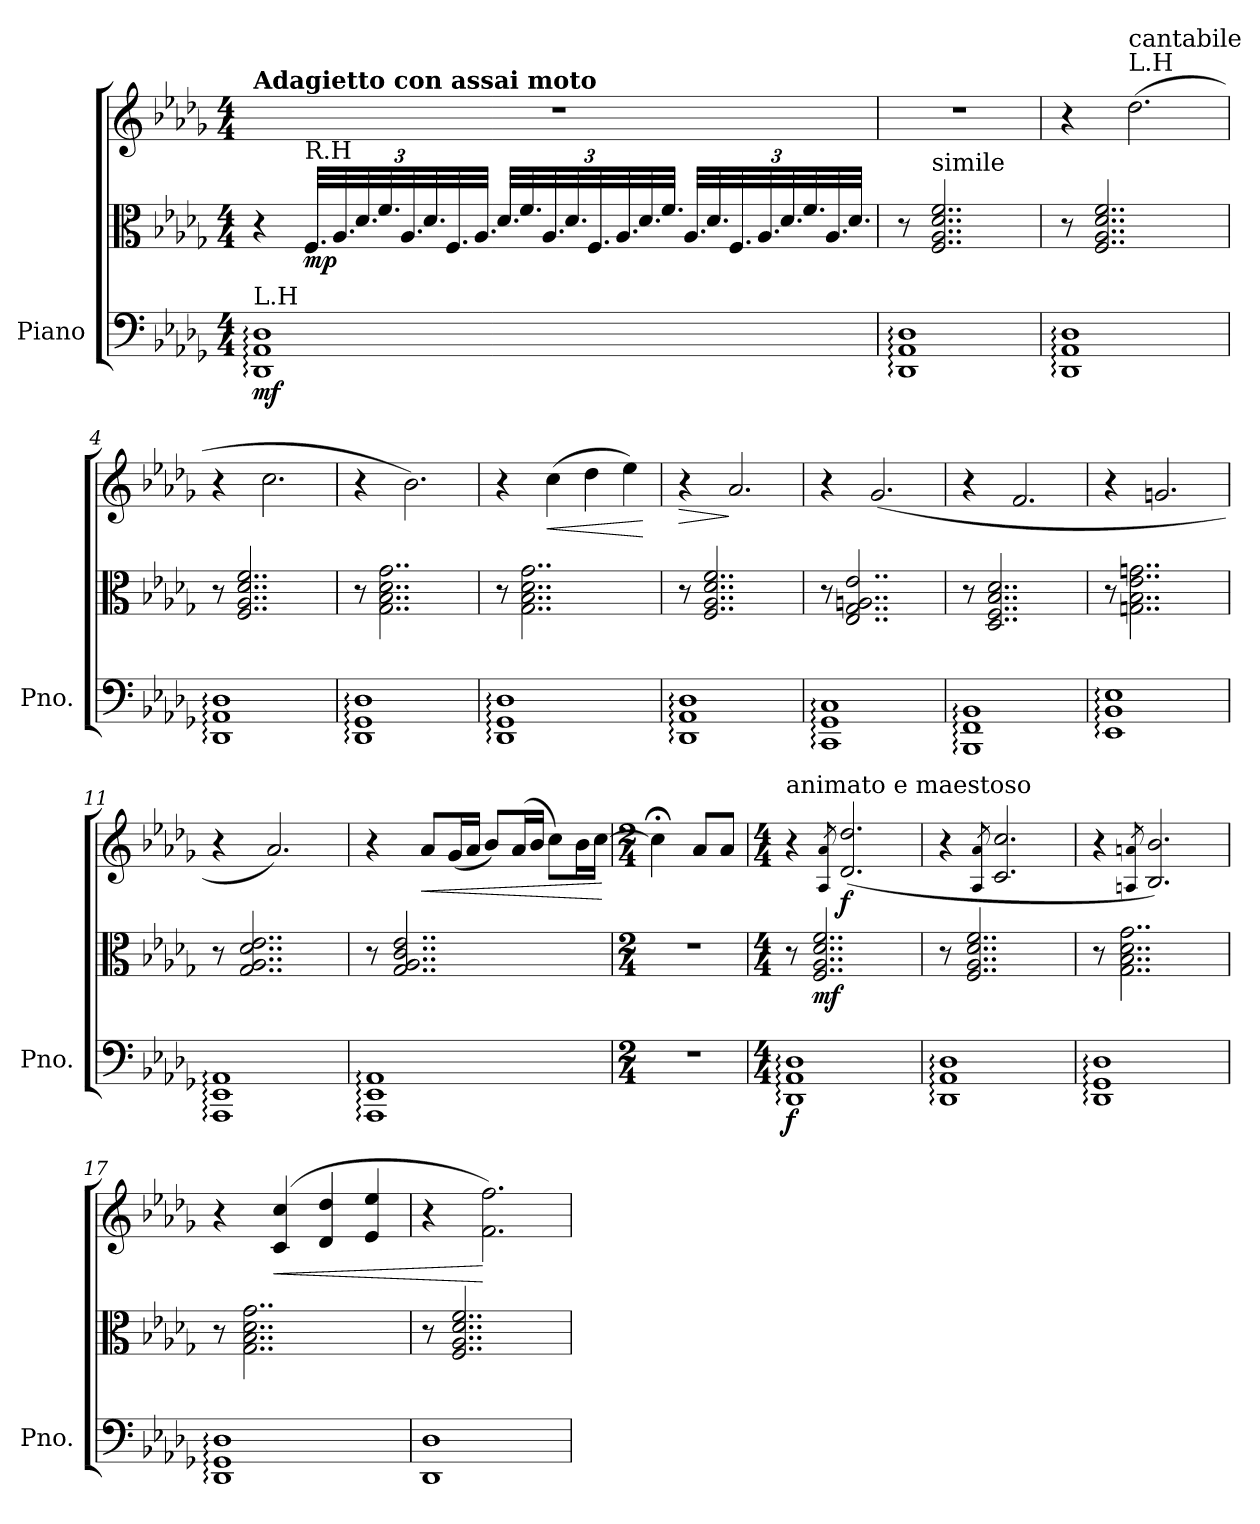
**kern	**kern	**kern	**dynam
*part1	*part1	*part1	*part1
*staff3	*staff2	*staff1	*staff1/2/3
*I"Piano	*	*	*
*I'Pno.	*	*	*
*clefF4	*clefC3	*clefG2	*
*k[b-e-a-d-g-]	*k[b-e-a-d-g-]	*k[b-e-a-d-g-]	*
*M4/4	*M4/4	*M4/4	*
=1	=1	=1	=1
!	!	!LO:TX:a:B:t=Adagietto con assai moto	!
!LO:TX:a:t=L.H	!	!	!
!	!	!	!LO:DY:b=3
1DD-: 1AA-: 1D-:	4r	1r	mf
*	*Xbrackettup	*	*
!	!LO:TX:a:t=R.H	!	!
!	!	!	!LO:DY:b=2
.	48.F/LLL	.	mp
.	48.A-/	.	.
.	48.d-/	.	.
.	48.f/	.	.
.	48.A-/	.	.
.	48.d-/	.	.
.	48.F/	.	.
.	48.A-/JJJ	.	.
.	48.d-/LLL	.	.
.	48.f/	.	.
.	48.A-/	.	.
.	48.d-/	.	.
.	48.F/	.	.
.	48.A-/	.	.
.	48.d-/	.	.
.	48.f/JJJ	.	.
.	48.A-/LLL	.	.
.	48.d-/	.	.
.	48.F/	.	.
.	48.A-/	.	.
.	48.d-/	.	.
.	48.f/	.	.
.	48.A-/	.	.
.	48.d-/JJJ	.	.
=2	=2	=2	=2
1DD-: 1AA-: 1D-:	8r	1r	.
!	!LO:TX:a:t=simile	!	!
.	2..F/ 2..A-/ 2..d-/ 2..f/	.	.
=3	=3	=3	=3
1DD-: 1AA-: 1D-:	8r	4r	.
.	2..F/ 2..A-/ 2..d-/ 2..f/	.	.
!	!	!LO:TX:a:t=L.H	!
!	!	!LO:TX:a:t=cantabile	!
.	.	(2.dd-\	.
=4	=4	=4	=4
1DD-: 1AA-: 1D-:	8r	4r	.
.	2..F/ 2..A-/ 2..d-/ 2..f/	.	.
.	.	2.cc\	.
=5	=5	=5	=5
1DD-: 1GG-: 1D-:	8r	4r	.
.	2..G-\ 2..B-\ 2..d-\ 2..g-\	.	.
.	.	2.b-\)	.
=6	=6	=6	=6
1DD-: 1GG-: 1D-:	8r	4r	.
.	2..G-\ 2..B-\ 2..d-\ 2..g-\	.	.
!	!	!	!LO:HP:b
.	.	(4cc\	<
.	.	4dd-\	.
.	.	4ee-\)	.
.	.	.	[
!!LO:LB:g=z
=7	=7	=7	=7
!	!	!	!LO:HP:b
1DD-: 1AA-: 1D-:	8r	4r	>
.	2..F/ 2..A-/ 2..d-/ 2..f/	.	.
.	.	2.a-/	]
=8	=8	=8	=8
1CC: 1GG-: 1C:	8r	4r	.
.	2..E-/ 2..G-/ 2..An/ 2..e-/	.	.
.	.	(2.g-/	.
=9	=9	=9	=9
1BBB-: 1FF: 1BB-:	8r	4r	.
.	2..D-/ 2..F/ 2..B-/ 2..d-/	.	.
.	.	2.f/	.
=10	=10	=10	=10
1EE-: 1BB-: 1E-:	8r	4r	.
.	2..Gn\ 2..B-\ 2..e-\ 2..gn\	.	.
.	.	2.gn/	.
=11	=11	=11	=11
1AAA-: 1EE-: 1AA-:	8r	4r	.
.	2..G-/ 2..A-/ 2..d-/ 2..e-/	.	.
.	.	2.a-/)	.
=12	=12	=12	=12
1AAA-: 1EE-: 1AA-:	8r	4r	.
.	2..G-/ 2..A-/ 2..c/ 2..e-/	.	.
!	!	!	!LO:HP:b
.	.	8a-/L	<
.	.	(16g-/L	.
.	.	16a-/JJ	.
.	.	8b-/L)	.
.	.	(16a-/L	.
.	.	16b-/JJ	.
.	.	8cc\L)	.
.	.	16b-\L	.
.	.	[16cc\JJ	.
.	.	.	[
=13	=13	=13	=13
*M2/4	*M2/4	*M2/4	*
2r	2r	4cc;<\]	.
.	.	8a-/L	.
.	.	8a-/J	.
=14	=14	=14	=14
*M4/4	*M4/4	*M4/4	*
!	!	!LO:TX:a:t=animato e maestoso	!
!	!	!	!LO:DY:b=3
1DD-: 1AA-: 1D-:	8r	4r	f
!	!	!	!LO:DY:b=2
.	2..F/ 2..A-/ 2..d-/ 2..f/	.	mf
.	.	8qA-/ 8qa-/	.
!	!	!	!LO:DY:b
.	.	(2.d-/ 2.dd-/	f
!!LO:LB:g=z
=15	=15	=15	=15
1DD-: 1AA-: 1D-:	8r	4r	.
.	2..F/ 2..A-/ 2..d-/ 2..f/	.	.
.	.	8qA-/ 8qa-/	.
.	.	2.c/ 2.cc/	.
=16	=16	=16	=16
1DD-: 1GG-: 1D-:	8r	4r	.
.	2..G-\ 2..B-\ 2..d-\ 2..g-\	.	.
.	.	8qAn/ 8qan/	.
.	.	2.B-/ 2.b-/)	.
=17	=17	=17	=17
1DD-: 1GG-: 1D-:	8r	4r	.
.	2..G-\ 2..B-\ 2..d-\ 2..g-\	.	.
!	!	!	!LO:HP:b
.	.	(>4c/ 4cc/	<
.	.	4d-/ 4dd-/	.
.	.	4e-/ 4ee-/	.
=18	=18	=18	=18
1DD- 1D-	8r	4r	.
.	2..F/ 2..A-/ 2..d-/ 2..f/	.	.
.	.	2.f\ 2.ff\)	[
=	=	=	=
*-	*-	*-	*-
